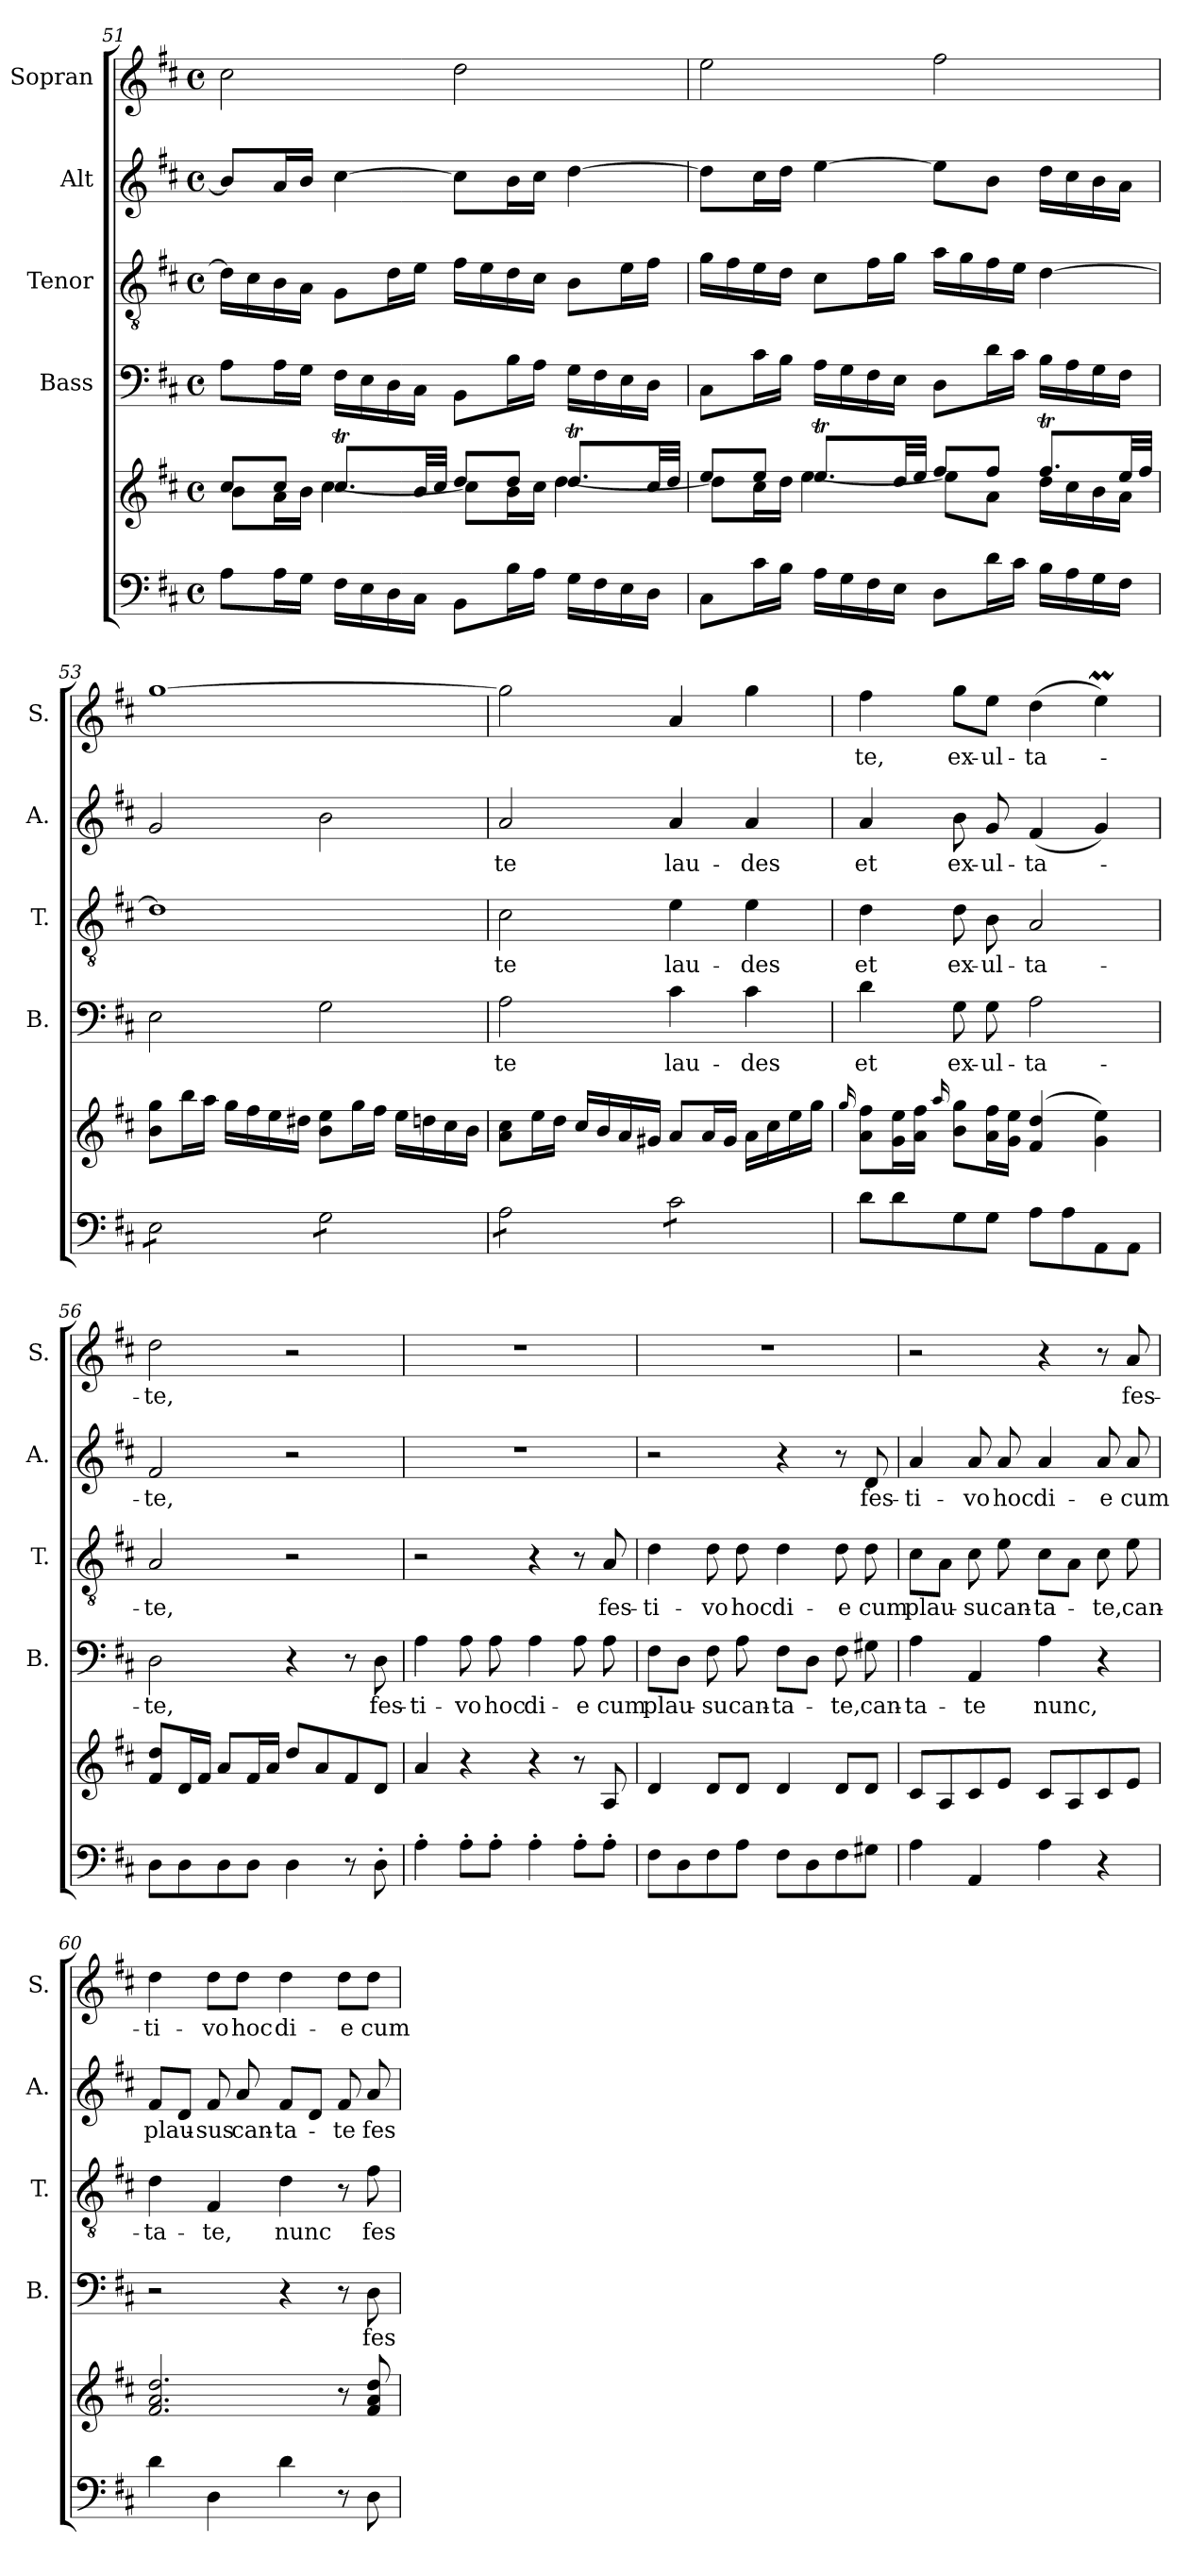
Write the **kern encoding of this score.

**kern	**kern	**kern	**text	**kern	**text	**kern	**text	**kern	**text
*part5	*part5	*part4	*part4	*part3	*part3	*part2	*part2	*part1	*part1
*staff6	*staff5	*staff4	*staff4	*staff3	*staff3	*staff2	*staff2	*staff1	*staff1
*	*	*I"Bass	*	*I"Tenor	*	*I"Alt	*	*I"Sopran	*
*	*	*I'B.	*	*I'T.	*	*I'A.	*	*I'S.	*
*clefF4	*clefG2	*clefF4	*	*clefGv2	*	*clefG2	*	*clefG2	*
*k[f#c#]	*k[f#c#]	*k[f#c#]	*	*k[f#c#]	*	*k[f#c#]	*	*k[f#c#]	*
*D:	*D:	*D:	*	*D:	*	*D:	*	*D:	*
*M4/4	*M4/4	*M4/4	*	*M4/4	*	*M4/4	*	*M4/4	*
*met(c)	*met(c)	*met(c)	*	*met(c)	*	*met(c)	*	*met(c)	*
=51	=51	=51	=51	=51	=51	=51	=51	=51	=51
*	*^	*	*	*	*	*	*	*	*
8A\L	8cc#/L	8b\L	8A\L	.	16d\LL]	.	8b/L]	.	2cc#\	.
.	.	.	.	.	16c#\	.	.	.	.	.
16A\L	8cc#/J	16a\L	16A\L	.	16B\	.	16a/L	.	.	.
16G\JJ	.	16b\JJ	16G\JJ	.	16A\JJ	.	16b/JJ	.	.	.
16F#\LL	8.cc#t/L	[<4cc#\	16F#\LL	.	8G\L	.	[4cc#\	.	.	.
16E\	.	.	16E\	.	.	.	.	.	.	.
16D\	.	.	16D\	.	16d\L	.	.	.	.	.
16C#\JJ	32b/LL	.	16C#\JJ	.	16e\JJ	.	.	.	.	.
.	32cc#/JJJ	.	.	.	.	.	.	.	.	.
8BB\L	8dd/L	8cc#\L]	8BB\L	.	16f#\LL	.	8cc#\L]	.	2dd\	.
.	.	.	.	.	16e\	.	.	.	.	.
16B\L	8dd/J	16b\L	16B\L	.	16d\	.	16b\L	.	.	.
16A\JJ	.	16cc#\JJ	16A\JJ	.	16c#\JJ	.	16cc#\JJ	.	.	.
16G\LL	8.ddT/L	[<4dd\	16G\LL	.	8B\L	.	[4dd\	.	.	.
16F#\	.	.	16F#\	.	.	.	.	.	.	.
16E\	.	.	16E\	.	16e\L	.	.	.	.	.
16D\JJ	32cc#/LL	.	16D\JJ	.	16f#\JJ	.	.	.	.	.
.	32dd/JJJ	.	.	.	.	.	.	.	.	.
!!LO:PB:g=z
=52	=52	=52	=52	=52	=52	=52	=52	=52	=52	=52
8C#\L	8ee/L	8dd\L]	8C#\L	.	16g\LL	.	8dd\L]	.	2ee\	.
.	.	.	.	.	16f#\	.	.	.	.	.
16c#\L	8ee/J	16cc#\L	16c#\L	.	16e\	.	16cc#\L	.	.	.
16B\JJ	.	16dd\JJ	16B\JJ	.	16d\JJ	.	16dd\JJ	.	.	.
16A\LL	8.eeT/L	[<4ee\	16A\LL	.	8c#\L	.	[4ee\	.	.	.
16G\	.	.	16G\	.	.	.	.	.	.	.
16F#\	.	.	16F#\	.	16f#\L	.	.	.	.	.
16E\JJ	32dd/LL	.	16E\JJ	.	16g\JJ	.	.	.	.	.
.	32ee/JJJ	.	.	.	.	.	.	.	.	.
8D\L	8ff#/L	8ee\L]	8D\L	.	16a\LL	.	8ee\L]	.	2ff#\	.
.	.	.	.	.	16g\	.	.	.	.	.
16d\L	8ff#/J	8a\J	16d\L	.	16f#\	.	8b\J	.	.	.
16c#\JJ	.	.	16c#\JJ	.	16e\JJ	.	.	.	.	.
16B\LL	8.ff#t/L	16dd\LL	16B\LL	.	[4d\	.	16dd\LL	.	.	.
16A\	.	16cc#\	16A\	.	.	.	16cc#\	.	.	.
16G\	.	16b\	16G\	.	.	.	16b\	.	.	.
16F#\JJ	32ee/LL	16a\JJ	16F#\JJ	.	.	.	16a\JJ	.	.	.
.	32ff#/JJJ	.	.	.	.	.	.	.	.	.
*	*v	*v	*	*	*	*	*	*	*	*
=53	=53	=53	=53	=53	=53	=53	=53	=53	=53
*tremolo	*	*	*	*	*	*	*	*	*
8E\L	8b\ 8gg\L	2E\	.	1d]	.	2g/	.	[1gg	.
8E\	16bb\L	.	.	.	.	.	.	.	.
.	16aa\JJ	.	.	.	.	.	.	.	.
8E\	16gg\LL	.	.	.	.	.	.	.	.
.	16ff#\	.	.	.	.	.	.	.	.
8E\J	16ee\	.	.	.	.	.	.	.	.
.	16dd#X\JJ	.	.	.	.	.	.	.	.
8G\L	8b\ 8ee\L	2G\	.	.	.	2b\	.	.	.
8G\	16gg\L	.	.	.	.	.	.	.	.
.	16ff#\JJ	.	.	.	.	.	.	.	.
8G\	16ee\LL	.	.	.	.	.	.	.	.
.	16ddn\	.	.	.	.	.	.	.	.
8G\J	16cc#\	.	.	.	.	.	.	.	.
.	16b\JJ	.	.	.	.	.	.	.	.
!!LO:LB:g=z
=54	=54	=54	=54	=54	=54	=54	=54	=54	=54
!	!	!	!LO:LY:b	!	!LO:LY:b	!	!LO:LY:b	!	!
8A\L	8a\ 8cc#\L	2A\	-te	2c#\	-te	2a/	-te	2gg\]	.
8A\	16ee\L	.	.	.	.	.	.	.	.
.	16dd\JJ	.	.	.	.	.	.	.	.
8A\	16cc#/LL	.	.	.	.	.	.	.	.
.	16b/	.	.	.	.	.	.	.	.
8A\J	16a/	.	.	.	.	.	.	.	.
.	16g#X/JJ	.	.	.	.	.	.	.	.
!	!	!	!LO:LY:b	!	!LO:LY:b	!	!LO:LY:b	!	!
8c#\L	8a/L	4c#\	lau-	4e\	lau-	4a/	lau-	4a/	.
8c#\	16a/L	.	.	.	.	.	.	.	.
.	16g#/JJ	.	.	.	.	.	.	.	.
!	!	!	!LO:LY:b	!	!LO:LY:b	!	!LO:LY:b	!	!
8c#\	16a\LL	4c#\	-des	4e\	-des	4a/	-des	4gg\	.
.	16cc#\	.	.	.	.	.	.	.	.
8c#\J	16ee\	.	.	.	.	.	.	.	.
*Xtremolo	*	*	*	*	*	*	*	*	*
.	16gg\JJ	.	.	.	.	.	.	.	.
=55	=55	=55	=55	=55	=55	=55	=55	=55	=55
.	16qqgg/	.	.	.	.	.	.	.	.
!	!	!	!LO:LY:b	!	!LO:LY:b	!	!LO:LY:b	!	!LO:LY:b
8d\L	8a\ 8ff#\L	4d\	et	4d\	et	4a/	et	4ff#\	-te,
8d\	16g\ 16ee\L	.	.	.	.	.	.	.	.
.	16a\ 16ff#\JJ	.	.	.	.	.	.	.	.
.	16qqaa/	.	.	.	.	.	.	.	.
!	!	!	!LO:LY:b	!	!LO:LY:b	!	!LO:LY:b	!	!LO:LY:b
8G\	8b\ 8gg\L	8G\	ex-	8d\	ex-	8b\	ex-	8gg\L	ex-
!	!	!	!LO:LY:b	!	!LO:LY:b	!	!LO:LY:b	!	!LO:LY:b
8G\J	16a\ 16ff#\L	8G\	-ul-	8B\	-ul-	8g/	-ul-	8ee\J	-ul-
.	16g\ 16ee\JJ	.	.	.	.	.	.	.	.
!	!	!	!LO:LY:b	!	!LO:LY:b	!	!LO:LY:b	!	!LO:LY:b
8A\L	(4f#/ 4dd/	2A\	-ta-	2A/	-ta-	(<4f#/	-ta-	(>4dd\	-ta-
8A\	.	.	.	.	.	.	.	.	.
8AA\	4g\ 4ee\)	.	.	.	.	4g/)	.	4eeM\)	.
8AA\J	.	.	.	.	.	.	.	.	.
=56	=56	=56	=56	=56	=56	=56	=56	=56	=56
!	!	!	!LO:LY:b	!	!LO:LY:b	!	!LO:LY:b	!	!LO:LY:b
8D\L	8f#/ 8dd/L	2D\	-te,	2A/	-te,	2f#/	-te,	2dd\	-te,
8D\	16d/L	.	.	.	.	.	.	.	.
.	16f#/JJ	.	.	.	.	.	.	.	.
8D\	8a/L	.	.	.	.	.	.	.	.
8D\J	16f#/L	.	.	.	.	.	.	.	.
.	16a/JJ	.	.	.	.	.	.	.	.
4D\	8dd/L	4r	.	2r	.	2r	.	2r	.
.	8a/	.	.	.	.	.	.	.	.
8r	8f#/	8r	.	.	.	.	.	.	.
!	!	!	!LO:LY:b	!	!	!	!	!	!
8D'>\	8d/J	8D\	fes-	.	.	.	.	.	.
!!LO:PB:g=z
=57	=57	=57	=57	=57	=57	=57	=57	=57	=57
!	!	!	!LO:LY:b	!	!	!	!	!	!
4A'>\	4a/	4A\	-ti-	2r	.	1r	.	1r	.
!	!	!	!LO:LY:b	!	!	!	!	!	!
8A'>\L	4r	8A\	-vo	.	.	.	.	.	.
!	!	!	!LO:LY:b	!	!	!	!	!	!
8A'>\J	.	8A\	hoc	.	.	.	.	.	.
!	!	!	!LO:LY:b	!	!	!	!	!	!
4A'>\	4r	4A\	di-	4r	.	.	.	.	.
!	!	!	!LO:LY:b	!	!	!	!	!	!
8A'>\L	8r	8A\	-e	8r	.	.	.	.	.
!	!	!	!LO:LY:b	!	!LO:LY:b	!	!	!	!
8A'>\J	8A/	8A\	cum	8A/	fes-	.	.	.	.
=58	=58	=58	=58	=58	=58	=58	=58	=58	=58
!	!	!	!LO:LY:b	!	!LO:LY:b	!	!	!	!
8F#\L	4d/	8F#\L	plau-	4d\	-ti-	2r	.	1r	.
8D\	.	8D\J	.	.	.	.	.	.	.
!	!	!	!LO:LY:b	!	!LO:LY:b	!	!	!	!
8F#\	8d/L	8F#\	-su	8d\	-vo	.	.	.	.
!	!	!	!LO:LY:b	!	!LO:LY:b	!	!	!	!
8A\J	8d/J	8A\	can-	8d\	hoc	.	.	.	.
!	!	!	!LO:LY:b	!	!LO:LY:b	!	!	!	!
8F#\L	4d/	8F#\L	-ta-	4d\	di-	4r	.	.	.
8D\	.	8D\J	.	.	.	.	.	.	.
!	!	!	!LO:LY:b	!	!LO:LY:b	!	!	!	!
8F#\	8d/L	8F#\	-te,	8d\	-e	8r	.	.	.
!	!	!	!LO:LY:b	!	!LO:LY:b	!	!LO:LY:b	!	!
8G#X\J	8d/J	8G#X\	can-	8d\	cum	8d/	fes-	.	.
=59	=59	=59	=59	=59	=59	=59	=59	=59	=59
!	!	!	!LO:LY:b	!	!LO:LY:b	!	!LO:LY:b	!	!
4A\	8c#/L	4A\	-ta-	8c#\L	plau-	4a/	-ti-	2r	.
.	8A/	.	.	8A\J	.	.	.	.	.
!	!	!	!LO:LY:b	!	!LO:LY:b	!	!LO:LY:b	!	!
4AA/	8c#/	4AA/	-te	8c#\	-su	8a/	-vo	.	.
!	!	!	!	!	!LO:LY:b	!	!LO:LY:b	!	!
.	8e/J	.	.	8e\	can-	8a/	hoc	.	.
!	!	!	!LO:LY:b	!	!LO:LY:b	!	!LO:LY:b	!	!
4A\	8c#/L	4A\	nunc,	8c#\L	-ta-	4a/	di-	4r	.
.	8A/	.	.	8A\J	.	.	.	.	.
!	!	!	!	!	!LO:LY:b	!	!LO:LY:b	!	!
4r	8c#/	4r	.	8c#\	-te,	8a/	-e	8r	.
!	!	!	!	!	!LO:LY:b	!	!LO:LY:b	!	!LO:LY:b
.	8e/J	.	.	8e\	can-	8a/	cum	8a/	fes-
!!LO:LB:g=z
=60	=60	=60	=60	=60	=60	=60	=60	=60	=60
!	!	!	!	!	!LO:LY:b	!	!LO:LY:b	!	!LO:LY:b
4d\	2.f#/ 2.a/ 2.dd/	2r	.	4d\	-ta-	8f#/L	plau-	4dd\	-ti-
.	.	.	.	.	.	8d/J	.	.	.
!	!	!	!	!	!LO:LY:b	!	!LO:LY:b	!	!LO:LY:b
4D\	.	.	.	4F#/	-te,	8f#/	-sus	8dd\L	-vo
!	!	!	!	!	!	!	!LO:LY:b	!	!LO:LY:b
.	.	.	.	.	.	8a/	can-	8dd\J	hoc
!	!	!	!	!	!LO:LY:b	!	!LO:LY:b	!	!LO:LY:b
4d\	.	4r	.	4d\	nunc	8f#/L	-ta-	4dd\	di-
.	.	.	.	.	.	8d/J	.	.	.
!	!	!	!	!	!	!	!LO:LY:b	!	!LO:LY:b
8r	8r	8r	.	8r	.	8f#/	-te	8dd\L	-e
!	!	!	!LO:LY:b	!	!LO:LY:b	!	!LO:LY:b	!	!LO:LY:b
8D\	8f#/ 8a/ 8dd/	8D\	fes-	8f#\	fes-	8a/	fes-	8dd\J	cum
=	=	=	=	=	=	=	=	=	=
*-	*-	*-	*-	*-	*-	*-	*-	*-	*-
